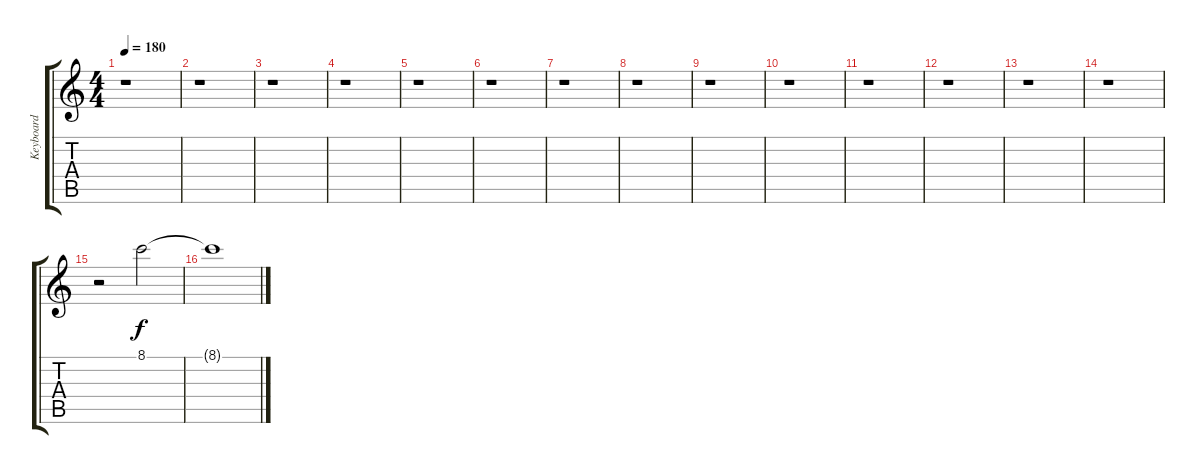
\track ("Keyboard" "Keyboard") {instrument contrabass}
\staff {score tabs}
\tuning (E4 B3 G3 D3 A2 E2) {hide}
\ts (4 4)
\tempo 180
\clef g2
\ks c
r.1{dy ff} |
r.1 |
r.1 |
r.1 |
r.1 |
r.1 |
r.1 |
r.1 |
r.1 |
r.1 |
r.1 |
r.1 |
r.1 |
r.1{volume 0 instrument pad8sweep} |
r.2{volume 14} 8.1.2{dy f} |
8.1{t}.1
